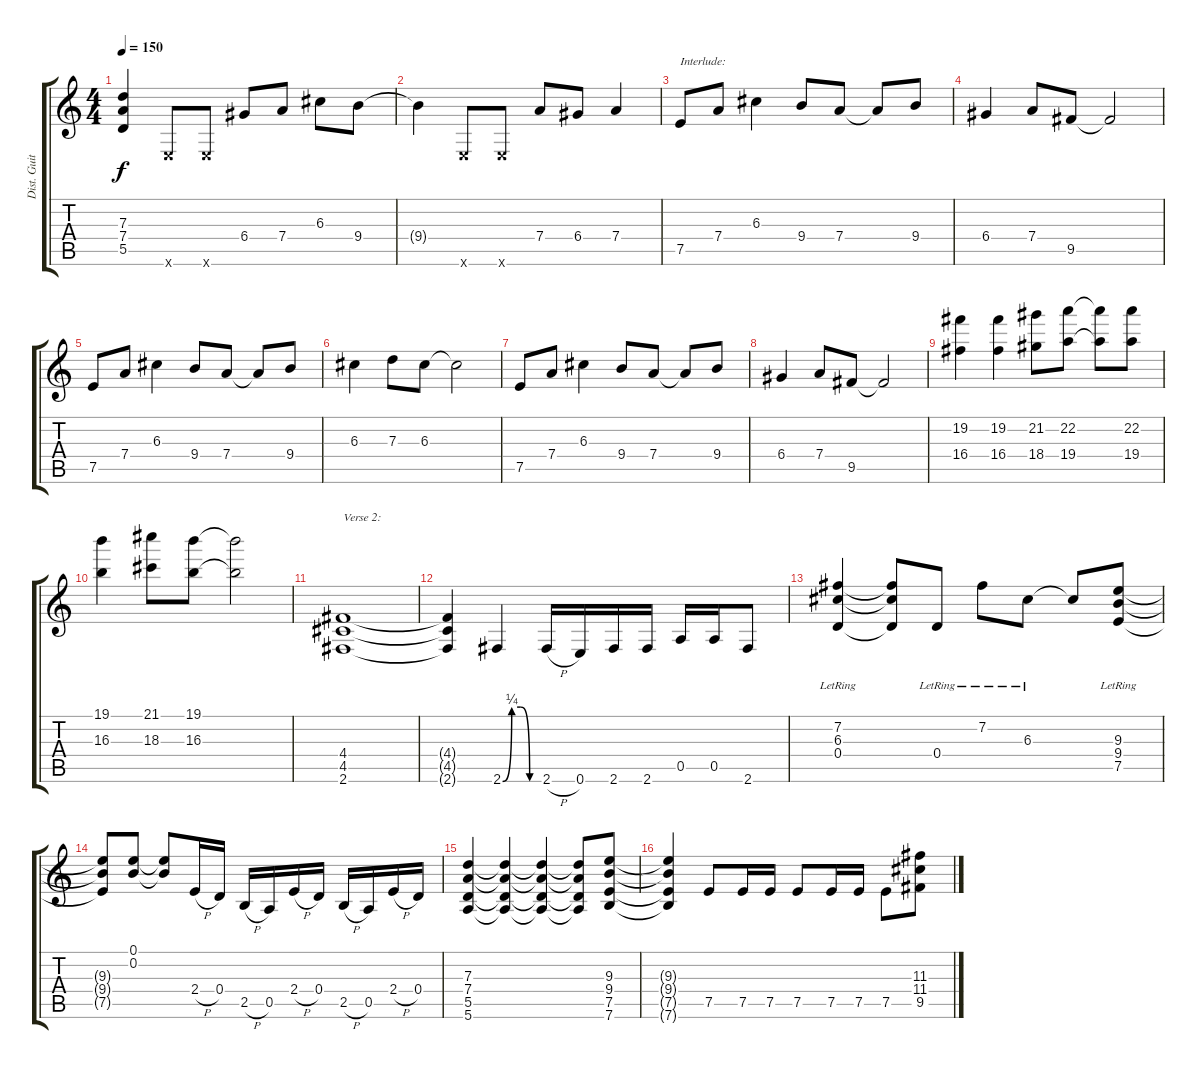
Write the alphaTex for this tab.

\track ("Dist. Guitar 1" "Dist. Guit") {instrument overdrivenguitar}
\staff {score tabs}
\tuning (E4 B3 G3 D3 A2 E2) {hide}
\ts (4 4)
\tempo 150
\clef g2
\ks c
(7.3 7.4 5.5).4{dy f} 0.6{x}.8 0.6{x}.8 6.4.8 7.4.8 6.3.8 9.4.8 |
9.4{t}.4 0.6{x}.8 0.6{x}.8 7.4.8 6.4.8 7.4.4 |
7.5.8{txt "Interlude:"} 7.4.8 6.3.4 9.4.8 7.4.8 7.4{t}.8 9.4.8 |
6.4.4 7.4.8 9.5.8 9.5{t}.2 |
7.5.8 7.4.8 6.3.4 9.4.8 7.4.8 7.4{t}.8 9.4.8 |
6.3.4 7.3.8 6.3.8 6.3{t}.2 |
7.5.8 7.4.8 6.3.4 9.4.8 7.4.8 7.4{t}.8 9.4.8 |
6.4.4 7.4.8 9.5.8 9.5{t}.2 |
(19.2 16.4).4 (19.2 16.4).4 (21.2 18.4).8 (22.2 19.4).8 (22.2{t} 19.4{t}).8 (22.2 19.4).8 |
(19.1 16.3).4 (21.1 18.3).8 (19.1 16.3).8 (19.1{t} 16.3{t}).2 |
(4.4 4.5 2.6).1{txt "Verse 2:"} |
(4.4{t} 4.5{t} 2.6{t}).4 2.6{be (custom 0 0 15 1 30 1 45 0 60 0)}.4 2.6{h}.16 0.6.16 2.6.16 2.6.16 0.5.16 0.5.16 2.6.8 |
(7.2{lr} 6.3{lr} 0.4{lr}).4 (7.2{t} 6.3{t} 0.4{t}).8 0.4{lr}.8 7.2{lr}.8 6.3{lr}.8 6.3{t}.8 (9.3{lr} 9.4{lr} 7.5{lr}).8 |
(9.3{t} 9.4{t} 7.5{t}).8 (0.1 0.2).8 (0.1{t} 0.2{t}).8 2.4{h}.16 0.4.16 2.5{h}.16 0.5.16 2.4{h}.16 0.4.16 2.5{h}.16 0.5.16 2.4{h}.16 0.4.16 |
(7.3 7.4 5.5 5.6).4 (7.3{t} 7.4{t} 5.5{t} 5.6{t}).4 (7.3{t} 7.4{t} 5.5{t} 5.6{t}).4 (7.3{t} 7.4{t} 5.5{t} 5.6{t}).8 (9.3 9.4 7.5 7.6).8 |
(9.3{t} 9.4{t} 7.5{t} 7.6{t}).4 7.5.8 7.5.16 7.5.16 7.5.8 7.5.16 7.5.16 7.5.8 (11.3 11.4 9.5).8
